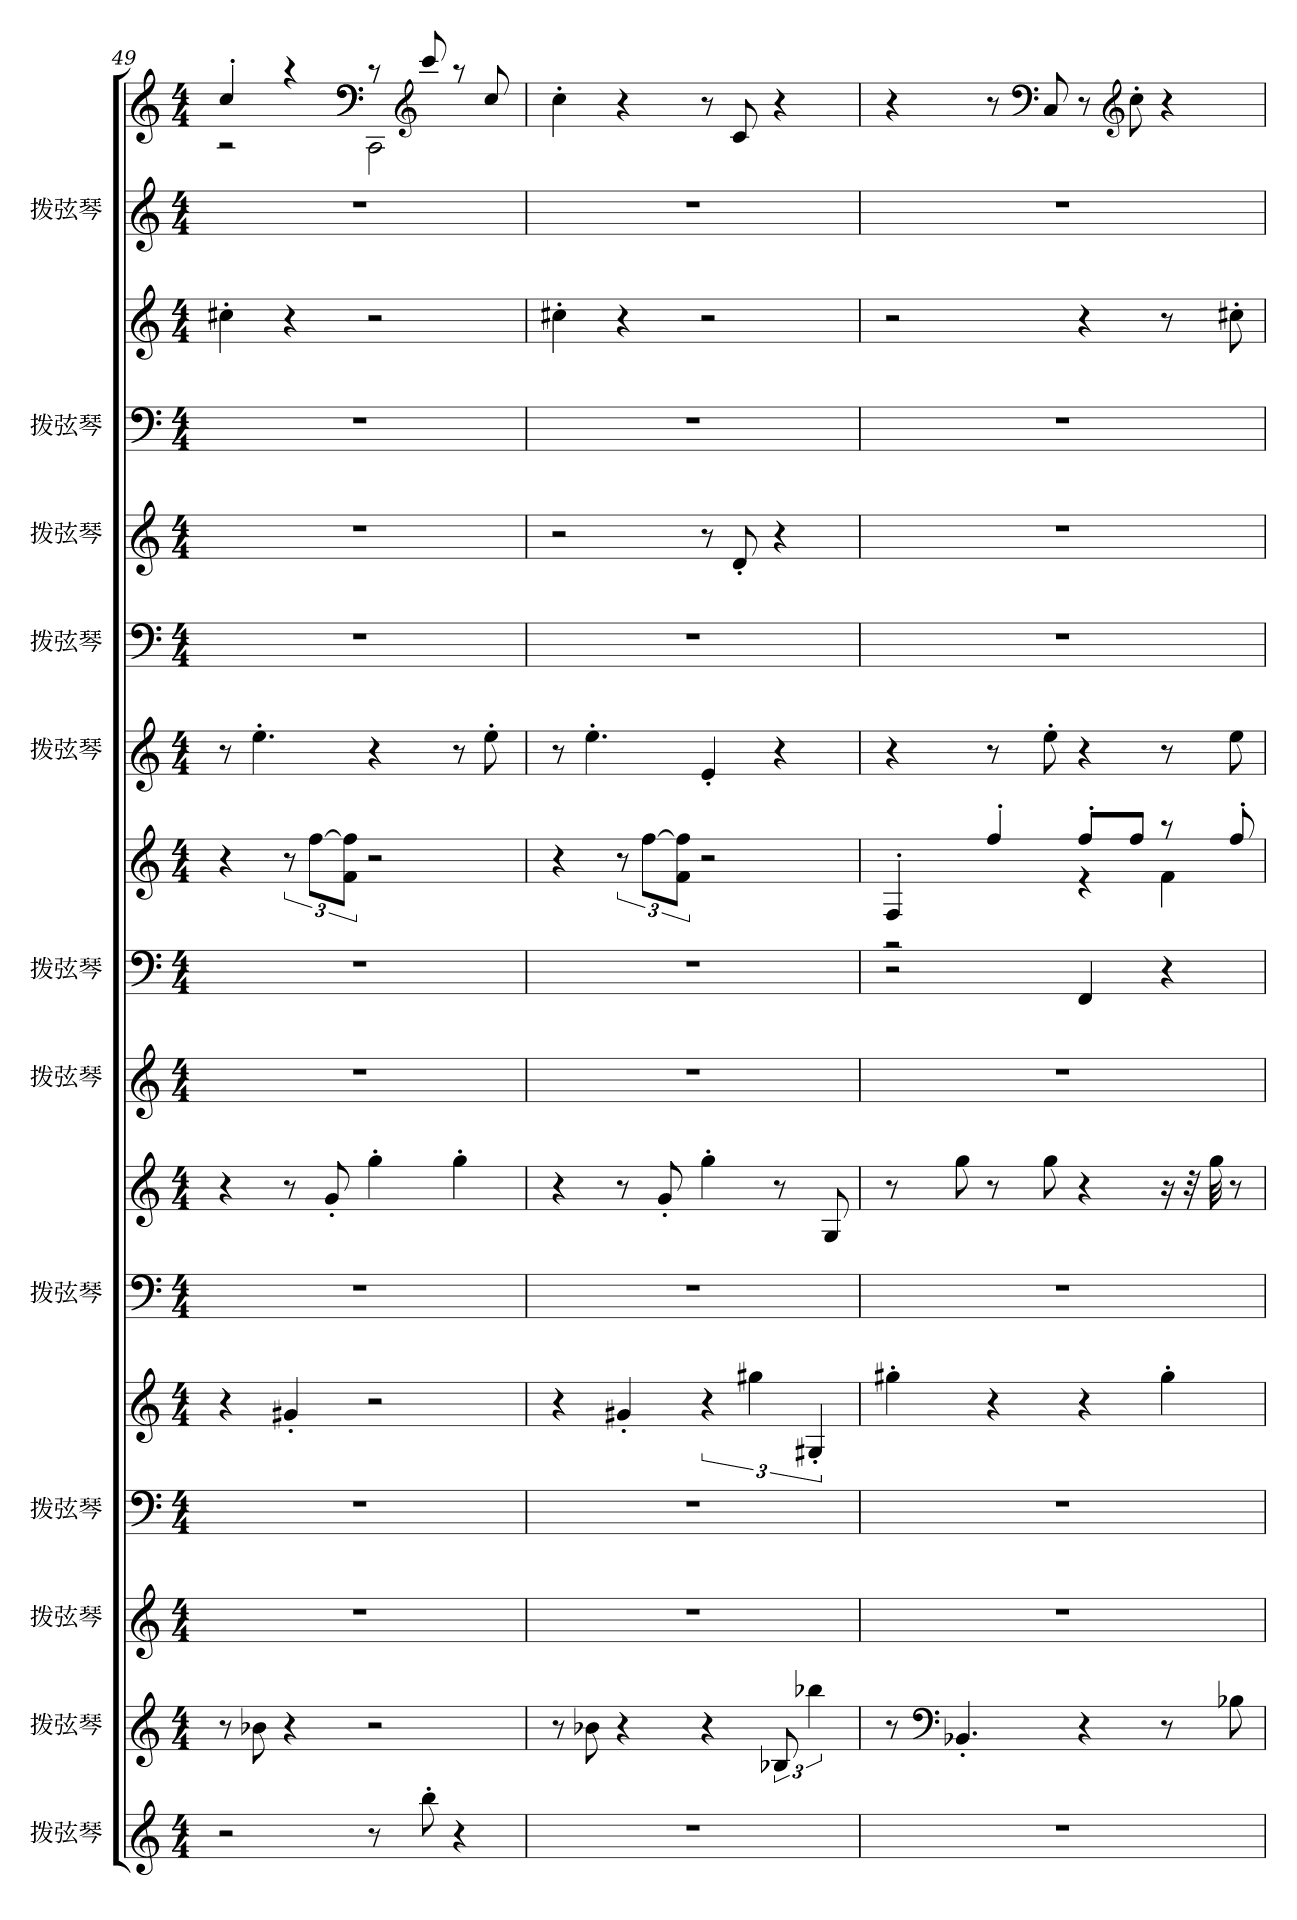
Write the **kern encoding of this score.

**kern	**kern	**kern	**kern	**kern	**kern	**kern	**kern	**kern	**kern	**kern	**kern	**kern	**kern	**kern	**kern	**kern
*part12	*part11	*part10	*part9	*part9	*part8	*part8	*part7	*part6	*part6	*part5	*part4	*part3	*part2	*part2	*part1	*part1
*staff17	*staff16	*staff15	*staff14	*staff13	*staff12	*staff11	*staff10	*staff9	*staff8	*staff7	*staff6	*staff5	*staff4	*staff3	*staff2	*staff1
*I"拨弦琴	*I"拨弦琴	*I"拨弦琴	*I"拨弦琴	*	*I"拨弦琴	*	*I"拨弦琴	*I"拨弦琴	*	*I"拨弦琴	*I"拨弦琴	*I"拨弦琴	*I"拨弦琴	*	*I"拨弦琴	*
*clefG2	*clefG2	*clefG2	*clefF4	*clefG2	*clefF4	*clefG2	*clefG2	*clefF4	*clefG2	*clefG2	*clefF4	*clefG2	*clefF4	*clefG2	*clefG2	*clefG2
*k[]	*k[]	*k[]	*k[]	*k[]	*k[]	*k[]	*k[]	*k[]	*k[]	*k[]	*k[]	*k[]	*k[]	*k[]	*k[]	*k[]
*M4/4	*M4/4	*M4/4	*M4/4	*M4/4	*M4/4	*M4/4	*M4/4	*M4/4	*M4/4	*M4/4	*M4/4	*M4/4	*M4/4	*M4/4	*M4/4	*M4/4
=49	=49	=49	=49	=49	=49	=49	=49	=49	=49	=49	=49	=49	=49	=49	=49	=49
*	*	*	*	*	*	*	*	*	*	*	*	*	*	*	*	*^
2r	8r	1r	1r	4r	1r	4r	1r	1r	4r	8r	1r	1r	1r	4cc#X'\	1r	4cc'/	2r
.	8b-X\	.	.	.	.	.	.	.	.	4.ee'\	.	.	.	.	.	.	.
.	4r	.	.	4g#X'/	.	8r	.	.	12r	.	.	.	.	4r	.	4r	.
.	.	.	.	.	.	.	.	.	[12ff\L	.	.	.	.	.	.	.	.
.	.	.	.	.	.	8g'/	.	.	.	.	.	.	.	.	.	.	.
.	.	.	.	.	.	.	.	.	12f\ 12ff\]J	.	.	.	.	.	.	.	.
*	*	*	*	*	*	*	*	*	*	*	*	*	*	*	*	*clefF4	*
8r	2r	.	.	2r	.	4gg'\	.	.	2r	4r	.	.	.	2r	.	8r	2CC\
*	*	*	*	*	*	*	*	*	*	*	*	*	*	*	*	*clefG2	*
8bb'\	.	.	.	.	.	.	.	.	.	.	.	.	.	.	.	8ccc/	.
4r	.	.	.	.	.	4gg'\	.	.	.	8r	.	.	.	.	.	8r	.
.	.	.	.	.	.	.	.	.	.	8ee'\	.	.	.	.	.	8cc/	.
*	*	*	*	*	*	*	*	*	*	*	*	*	*	*	*	*v	*v
!!LO:PB:g=z
=50	=50	=50	=50	=50	=50	=50	=50	=50	=50	=50	=50	=50	=50	=50	=50	=50
1r	8r	1r	1r	4r	1r	4r	1r	1r	4r	8r	1r	2r	1r	4cc#X'\	1r	4cc'\
.	8b-X\	.	.	.	.	.	.	.	.	4.ee'\	.	.	.	.	.	.
.	4r	.	.	4g#X'/	.	8r	.	.	12r	.	.	.	.	4r	.	4r
.	.	.	.	.	.	.	.	.	[12ff\L	.	.	.	.	.	.	.
.	.	.	.	.	.	8g'/	.	.	.	.	.	.	.	.	.	.
.	.	.	.	.	.	.	.	.	12f\ 12ff\]J	.	.	.	.	.	.	.
.	4r	.	.	6r	.	4gg'\	.	.	2r	4e'/	.	8r	.	2r	.	8r
.	.	.	.	.	.	.	.	.	.	.	.	8d'/	.	.	.	8c/
.	.	.	.	6gg#X\	.	.	.	.	.	.	.	.	.	.	.	.
.	12B-X/	.	.	.	.	8r	.	.	.	4r	.	4r	.	.	.	4r
.	6bb-X\	.	.	6G#X'/	.	.	.	.	.	.	.	.	.	.	.	.
.	.	.	.	.	.	8G/	.	.	.	.	.	.	.	.	.	.
=51	=51	=51	=51	=51	=51	=51	=51	=51	=51	=51	=51	=51	=51	=51	=51	=51
*	*	*	*	*	*	*	*	*	*^	*	*	*	*	*	*	*
1r	8r	1r	1r	4gg#X'\	1r	8r	1r	2r	4F'/	2r	4r	1r	1r	1r	2r	1r	4r
*	*clefF4	*	*	*	*	*	*	*	*	*	*	*	*	*	*	*	*
.	4.BB-X'/	.	.	.	.	8gg\	.	.	.	.	.	.	.	.	.	.	.
.	.	.	.	4r	.	8r	.	.	4ff'/	.	8r	.	.	.	.	.	8r
*	*	*	*	*	*	*	*	*	*	*	*	*	*	*	*	*	*clefF4
.	.	.	.	.	.	8gg\	.	.	.	.	8ee'\	.	.	.	.	.	8C/
.	4r	.	.	4r	.	4r	.	4FF/	8ff'/L	4r	4r	.	.	.	4r	.	8r
*	*	*	*	*	*	*	*	*	*	*	*	*	*	*	*	*	*clefG2
.	.	.	.	.	.	.	.	.	8ff/J	.	.	.	.	.	.	.	8cc'\
.	8r	.	.	4gg#'\	.	16r	.	4r	8r	4f\	8r	.	.	.	8r	.	4r
.	.	.	.	.	.	32r	.	.	.	.	.	.	.	.	.	.	.
.	.	.	.	.	.	32gg\	.	.	.	.	.	.	.	.	.	.	.
.	8B-X\	.	.	.	.	8r	.	.	8ff'/	.	8ee\	.	.	.	8cc#X'\	.	.
*	*	*	*	*	*	*	*	*	*v	*v	*	*	*	*	*	*	*
=	=	=	=	=	=	=	=	=	=	=	=	=	=	=	=	=
*-	*-	*-	*-	*-	*-	*-	*-	*-	*-	*-	*-	*-	*-	*-	*-	*-
